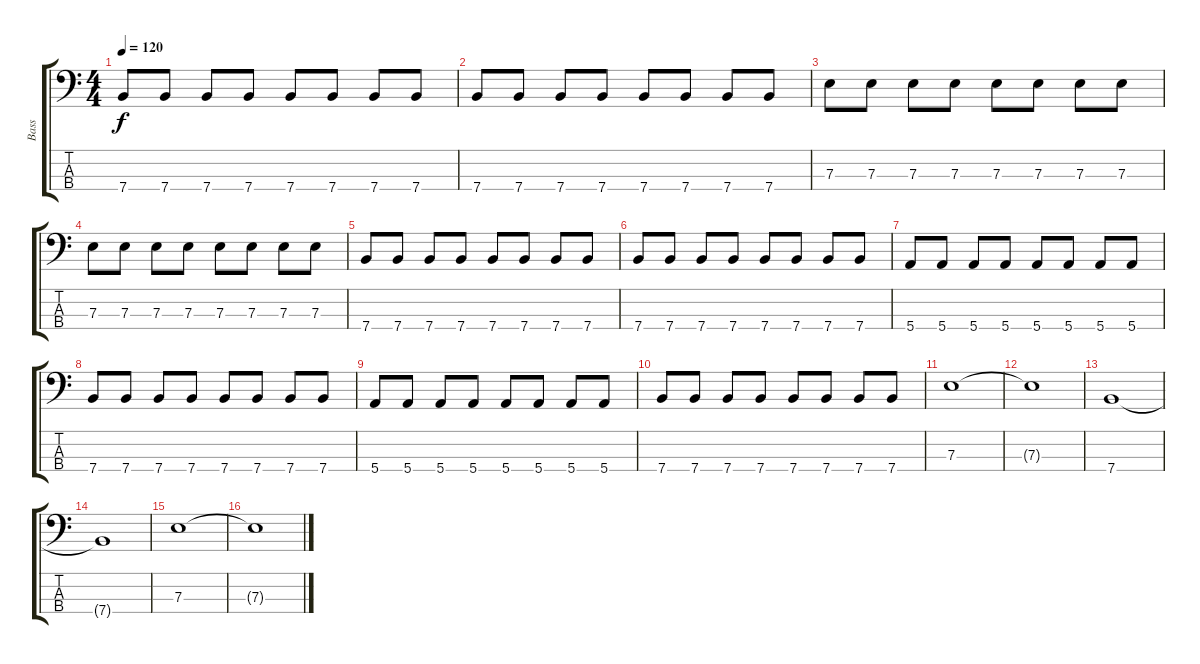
\track ("Bass" "Bass") {instrument electricbassfinger}
\staff {score tabs}
\tuning (G2 D2 A1 E1) {hide}
\ts (4 4)
\tempo 120
\clef f4
\ks c
7.4.8{dy f} 7.4.8 7.4.8 7.4.8 7.4.8 7.4.8 7.4.8 7.4.8 |
7.4.8 7.4.8 7.4.8 7.4.8 7.4.8 7.4.8 7.4.8 7.4.8 |
7.3.8 7.3.8 7.3.8 7.3.8 7.3.8 7.3.8 7.3.8 7.3.8 |
7.3.8 7.3.8 7.3.8 7.3.8 7.3.8 7.3.8 7.3.8 7.3.8 |
7.4.8 7.4.8 7.4.8 7.4.8 7.4.8 7.4.8 7.4.8 7.4.8 |
7.4.8 7.4.8 7.4.8 7.4.8 7.4.8 7.4.8 7.4.8 7.4.8 |
5.4.8 5.4.8 5.4.8 5.4.8 5.4.8 5.4.8 5.4.8 5.4.8 |
7.4.8 7.4.8 7.4.8 7.4.8 7.4.8 7.4.8 7.4.8 7.4.8 |
5.4.8 5.4.8 5.4.8 5.4.8 5.4.8 5.4.8 5.4.8 5.4.8 |
7.4.8 7.4.8 7.4.8 7.4.8 7.4.8 7.4.8 7.4.8 7.4.8 |
7.3.1 |
7.3{t}.1 |
7.4.1 |
7.4{t}.1 |
7.3.1 |
7.3{t}.1
